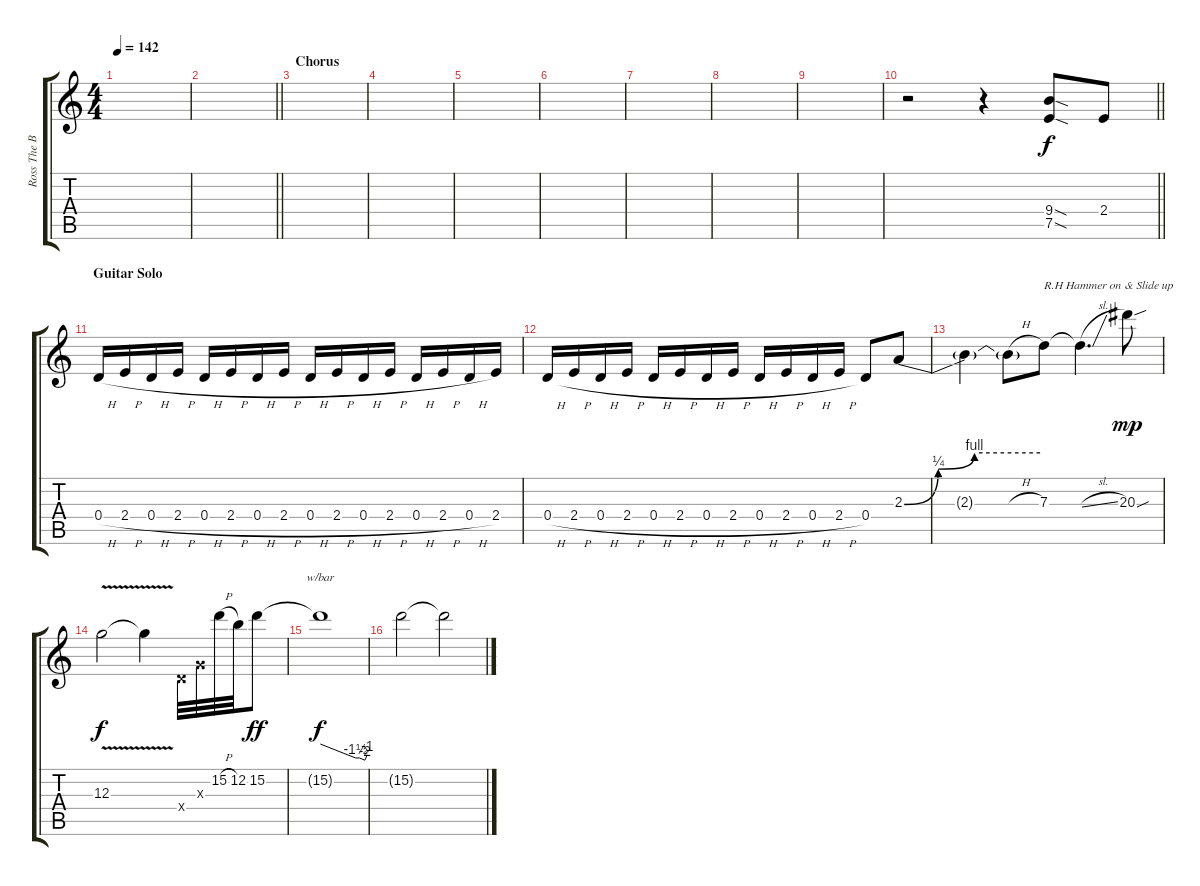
\track ("Ross The Boss-Solo" "Ross The B") {instrument distortionguitar}
\staff {score tabs}
\tuning (E4 B3 G3 D3 A2 E2) {hide}
\ts (4 4)
\tempo 142
\clef g2
\ks c
|
\barLineRight lightlight
|
\section ("" "Chorus")
|
|
|
|
|
|
|
\barLineRight lightlight
r.2 r.4 (9.4{sod} 7.5{sod}).8 2.4.8{volume 16} |
\section ("" "Guitar Solo")
0.4{h}.16 2.4{h}.16 0.4{h}.16 2.4{h}.16 0.4{h}.16 2.4{h}.16 0.4{h}.16 2.4{h}.16 0.4{h}.16 2.4{h}.16 0.4{h}.16 2.4{h}.16 0.4{h}.16 2.4{h}.16 0.4{h}.16 2.4.16 |
0.4{h}.16 2.4{h}.16 0.4{h}.16 2.4{h}.16 0.4{h}.16 2.4{h}.16 0.4{h}.16 2.4{h}.16 0.4{h}.16 2.4{h}.16 0.4{h}.16 2.4{h}.16 0.4.8 2.3{be (custom 0 0 15 1 31 4 60 4)}.8 |
2.3{t}.4 2.3{h t}.8 7.3.8{txt "R.H Hammer on & Slide up"} 7.3{sl t}.4{d} 20.3{sou}.8{dy mp} |
12.3{v}.2{dy f} 12.3{t}.4 0.4{x}.32 0.3{x}.32 15.2{h}.32 12.2.32 15.2.8{dy ff} |
15.2{t}.1{tbe (custom default 0 0 45 -6 50 -6 57 -8 60 -4) dy f} |
15.2{t}.2 15.2{t}.2
